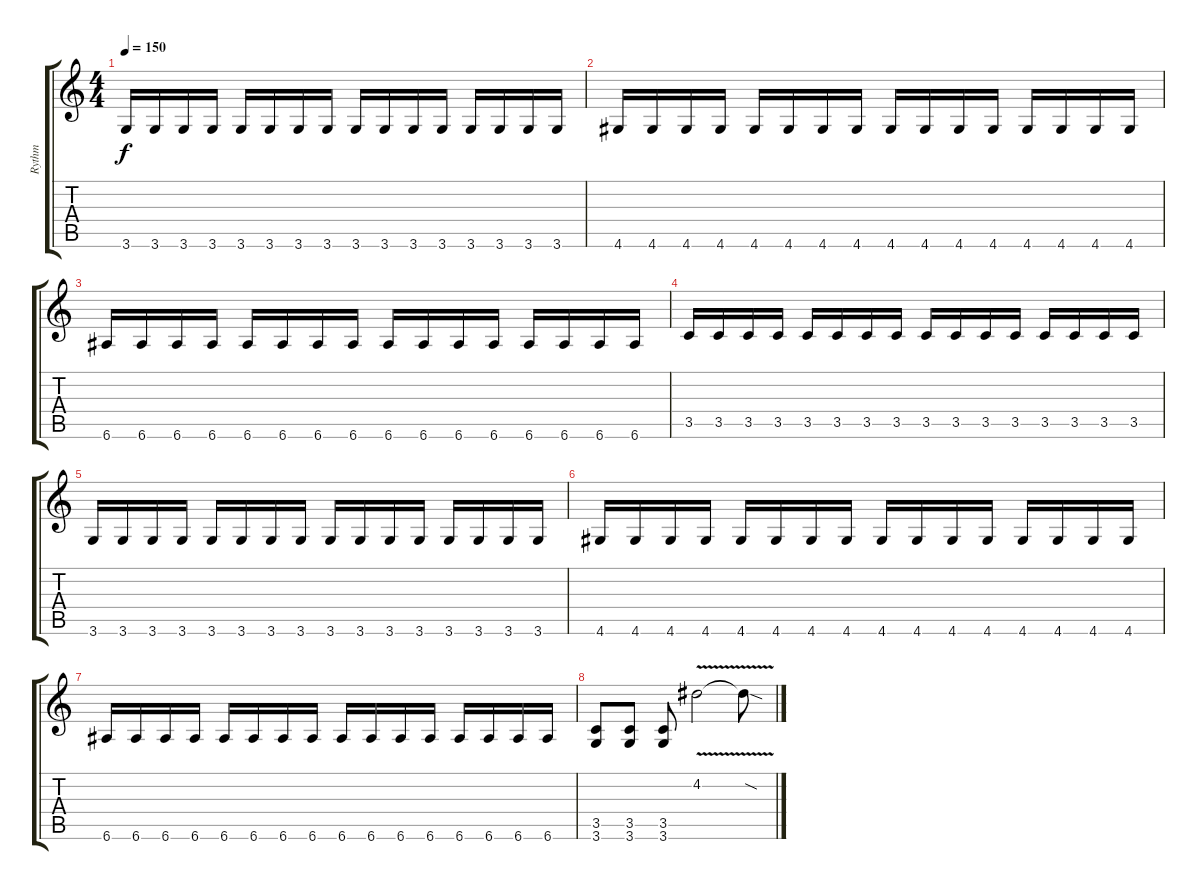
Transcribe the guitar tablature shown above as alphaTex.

\track ("Rythm" "Rythm") {instrument distortionguitar}
\staff {score tabs}
\tuning (E4 B3 G3 D3 A2 E2) {hide}
\ts (4 4)
\tempo 150
\clef g2
\ks c
3.6.16{dy f} 3.6.16 3.6.16 3.6.16 3.6.16 3.6.16 3.6.16 3.6.16 3.6.16 3.6.16 3.6.16 3.6.16 3.6.16 3.6.16 3.6.16 3.6.16 |
4.6.16 4.6.16 4.6.16 4.6.16 4.6.16 4.6.16 4.6.16 4.6.16 4.6.16 4.6.16 4.6.16 4.6.16 4.6.16 4.6.16 4.6.16 4.6.16 |
6.6.16 6.6.16 6.6.16 6.6.16 6.6.16 6.6.16 6.6.16 6.6.16 6.6.16 6.6.16 6.6.16 6.6.16 6.6.16 6.6.16 6.6.16 6.6.16 |
3.5.16 3.5.16 3.5.16 3.5.16 3.5.16 3.5.16 3.5.16 3.5.16 3.5.16 3.5.16 3.5.16 3.5.16 3.5.16 3.5.16 3.5.16 3.5.16 |
3.6.16 3.6.16 3.6.16 3.6.16 3.6.16 3.6.16 3.6.16 3.6.16 3.6.16 3.6.16 3.6.16 3.6.16 3.6.16 3.6.16 3.6.16 3.6.16 |
4.6.16 4.6.16 4.6.16 4.6.16 4.6.16 4.6.16 4.6.16 4.6.16 4.6.16 4.6.16 4.6.16 4.6.16 4.6.16 4.6.16 4.6.16 4.6.16 |
6.6.16 6.6.16 6.6.16 6.6.16 6.6.16 6.6.16 6.6.16 6.6.16 6.6.16 6.6.16 6.6.16 6.6.16 6.6.16 6.6.16 6.6.16 6.6.16 |
(3.5 3.6).8 (3.5 3.6).8 (3.5 3.6).8 4.2{v}.2 4.2{v sod t}.8
